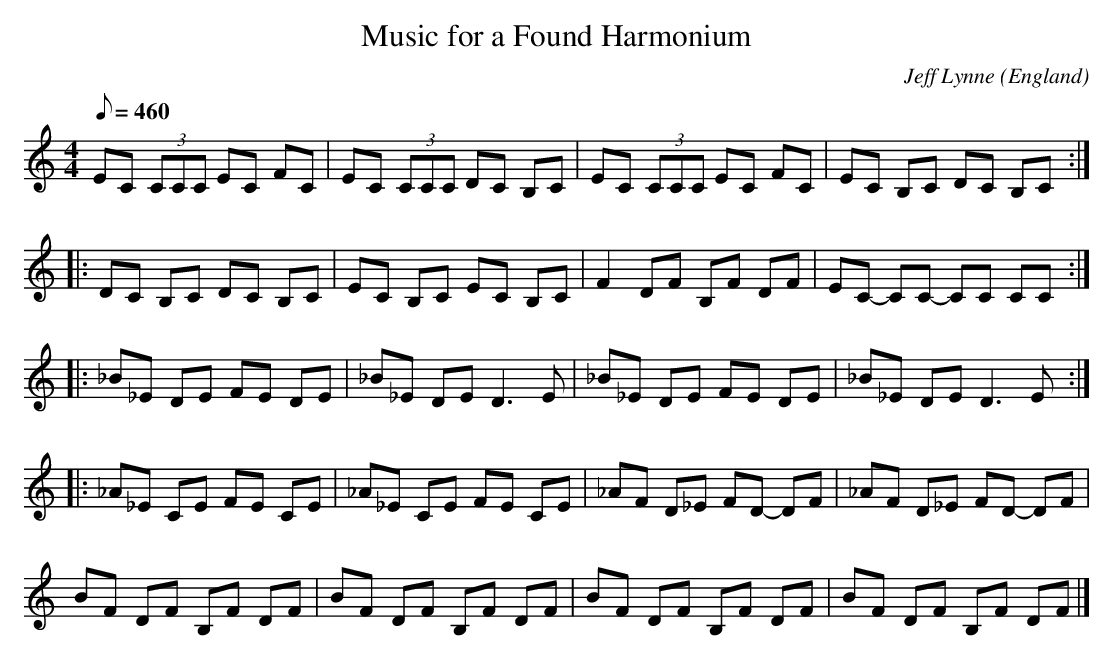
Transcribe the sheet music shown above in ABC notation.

X:1
T:Music for a Found Harmonium
C:Jeff Lynne
M:4/4
O:England
Q:1/8=460
K:C major
EC (3CCC EC FC| EC (3CCC DC B,C|\
EC (3CCC EC FC| EC B,C DC B,C:|
|:DC B,C DC B,C| EC B,C EC B,C|\
F2 DF B,F DF| EC- CC- CC CC:|
|:_B_E DE FE DE| _B_E DE D3 E|\
_B_E DE FE DE| _B_E DE D3 E:|
|:_A_E CE FE CE| _A_E CE FE CE|\
_AF D_E FD- DF| _AF D_E FD- DF|
BF DF B,F DF| BF DF B,F DF|\
BF DF B,F DF| BF DF B,F DF|]
